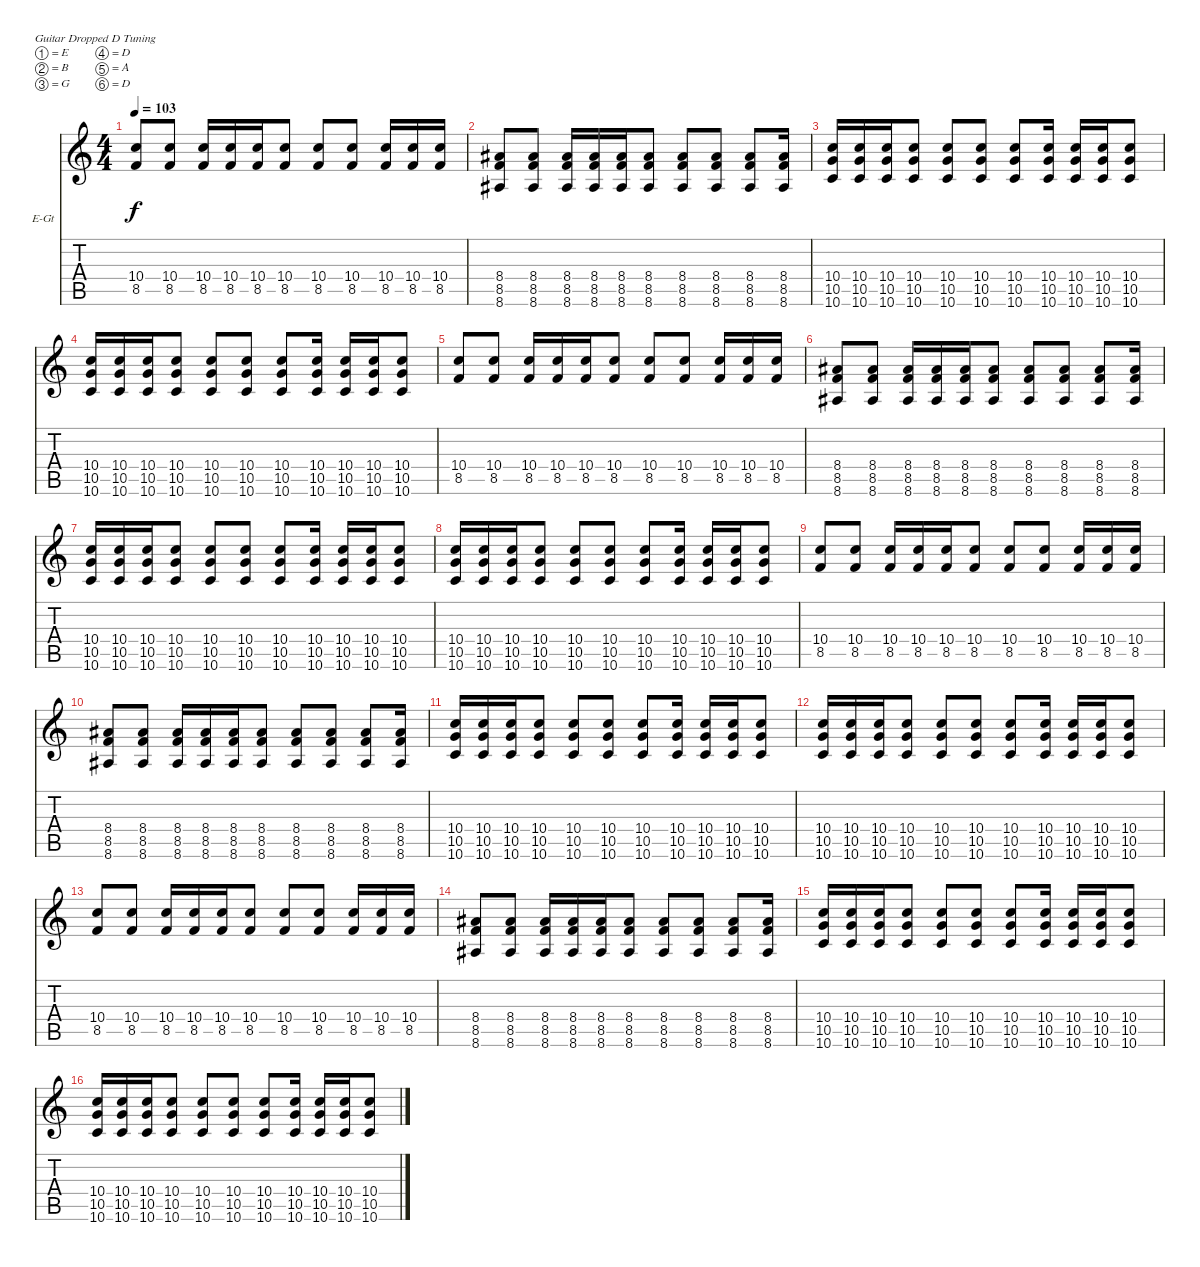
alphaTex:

\defaultSystemsLayout 4
\bracketExtendMode nobrackets
\firstSystemTrackNameOrientation horizontal
\otherSystemsTrackNameOrientation horizontal
\track ("Stone Gossard (Drop D)" "E-Gt") {instrument overdrivenguitar}
\staff {score tabs}
\tuning (E4 B3 G3 D3 A2 D2)
\ts (4 4)
\tempo 103
\clef g2
\ks c
(10.4 8.5).8{dy f} (10.4 8.5).8 (10.4 8.5).16 (10.4 8.5).16 (10.4 8.5).16 (10.4 8.5).8 (10.4 8.5).8 (10.4 8.5).8 (10.4 8.5).16 (10.4 8.5).16 (10.4 8.5).16 |
(8.4 8.5 8.6).8 (8.4 8.5 8.6).8 (8.4 8.5 8.6).16 (8.4 8.5 8.6).16 (8.4 8.5 8.6).16 (8.4 8.5 8.6).8 (8.4 8.5 8.6).8 (8.4 8.5 8.6).8 (8.4 8.5 8.6).8 (8.6 8.5 8.4).16 |
(10.4 10.5 10.6).16 (10.4 10.5 10.6).16 (10.4 10.5 10.6).16 (10.4 10.5 10.6).8 (10.4 10.5 10.6).8 (10.4 10.5 10.6).8 (10.4 10.5 10.6).8 (10.4 10.5 10.6).16 (10.4 10.5 10.6).16 (10.4 10.5 10.6).16 (10.4 10.5 10.6).8 |
(10.4 10.5 10.6).16 (10.4 10.5 10.6).16 (10.4 10.5 10.6).16 (10.4 10.5 10.6).8 (10.4 10.5 10.6).8 (10.4 10.5 10.6).8 (10.4 10.5 10.6).8 (10.4 10.5 10.6).16 (10.4 10.5 10.6).16 (10.4 10.5 10.6).16 (10.4 10.5 10.6).8 |
(10.4 8.5).8 (10.4 8.5).8 (10.4 8.5).16 (10.4 8.5).16 (10.4 8.5).16 (10.4 8.5).8 (10.4 8.5).8 (10.4 8.5).8 (10.4 8.5).16 (10.4 8.5).16 (10.4 8.5).16 |
(8.4 8.5 8.6).8 (8.4 8.5 8.6).8 (8.4 8.5 8.6).16 (8.4 8.5 8.6).16 (8.4 8.5 8.6).16 (8.4 8.5 8.6).8 (8.4 8.5 8.6).8 (8.4 8.5 8.6).8 (8.4 8.5 8.6).8 (8.6 8.5 8.4).16 |
(10.4 10.5 10.6).16 (10.4 10.5 10.6).16 (10.4 10.5 10.6).16 (10.4 10.5 10.6).8 (10.4 10.5 10.6).8 (10.4 10.5 10.6).8 (10.4 10.5 10.6).8 (10.4 10.5 10.6).16 (10.4 10.5 10.6).16 (10.4 10.5 10.6).16 (10.4 10.5 10.6).8 |
(10.4 10.5 10.6).16 (10.4 10.5 10.6).16 (10.4 10.5 10.6).16 (10.4 10.5 10.6).8 (10.4 10.5 10.6).8 (10.4 10.5 10.6).8 (10.4 10.5 10.6).8 (10.4 10.5 10.6).16 (10.4 10.5 10.6).16 (10.4 10.5 10.6).16 (10.4 10.5 10.6).8 |
(10.4 8.5).8 (10.4 8.5).8 (10.4 8.5).16 (10.4 8.5).16 (10.4 8.5).16 (10.4 8.5).8 (10.4 8.5).8 (10.4 8.5).8 (10.4 8.5).16 (10.4 8.5).16 (10.4 8.5).16 |
(8.4 8.5 8.6).8 (8.4 8.5 8.6).8 (8.4 8.5 8.6).16 (8.4 8.5 8.6).16 (8.4 8.5 8.6).16 (8.4 8.5 8.6).8 (8.4 8.5 8.6).8 (8.4 8.5 8.6).8 (8.4 8.5 8.6).8 (8.6 8.5 8.4).16 |
(10.4 10.5 10.6).16 (10.4 10.5 10.6).16 (10.4 10.5 10.6).16 (10.4 10.5 10.6).8 (10.4 10.5 10.6).8 (10.4 10.5 10.6).8 (10.4 10.5 10.6).8 (10.4 10.5 10.6).16 (10.4 10.5 10.6).16 (10.4 10.5 10.6).16 (10.4 10.5 10.6).8 |
(10.4 10.5 10.6).16 (10.4 10.5 10.6).16 (10.4 10.5 10.6).16 (10.4 10.5 10.6).8 (10.4 10.5 10.6).8 (10.4 10.5 10.6).8 (10.4 10.5 10.6).8 (10.4 10.5 10.6).16 (10.4 10.5 10.6).16 (10.4 10.5 10.6).16 (10.4 10.5 10.6).8 |
(10.4 8.5).8 (10.4 8.5).8 (10.4 8.5).16 (10.4 8.5).16 (10.4 8.5).16 (10.4 8.5).8 (10.4 8.5).8 (10.4 8.5).8 (10.4 8.5).16 (10.4 8.5).16 (10.4 8.5).16 |
(8.4 8.5 8.6).8 (8.4 8.5 8.6).8 (8.4 8.5 8.6).16 (8.4 8.5 8.6).16 (8.4 8.5 8.6).16 (8.4 8.5 8.6).8 (8.4 8.5 8.6).8 (8.4 8.5 8.6).8 (8.4 8.5 8.6).8 (8.6 8.5 8.4).16 |
(10.4 10.5 10.6).16 (10.4 10.5 10.6).16 (10.4 10.5 10.6).16 (10.4 10.5 10.6).8 (10.4 10.5 10.6).8 (10.4 10.5 10.6).8 (10.4 10.5 10.6).8 (10.4 10.5 10.6).16 (10.4 10.5 10.6).16 (10.4 10.5 10.6).16 (10.4 10.5 10.6).8 |
(10.4 10.5 10.6).16 (10.4 10.5 10.6).16 (10.4 10.5 10.6).16 (10.4 10.5 10.6).8 (10.4 10.5 10.6).8 (10.4 10.5 10.6).8 (10.4 10.5 10.6).8 (10.4 10.5 10.6).16 (10.4 10.5 10.6).16 (10.4 10.5 10.6).16 (10.4 10.5 10.6).8
